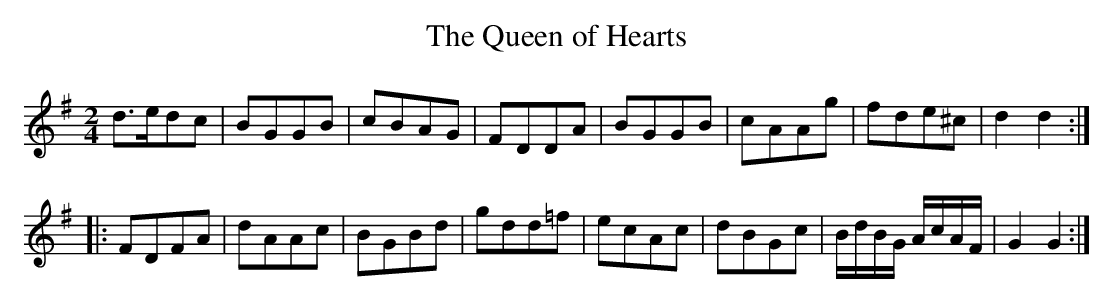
X:1
T:Queen of Hearts, The
M:2/4
L:1/8
K:G
d>edc|BGGB|cBAG|FDDA|BGGB |cAAg|fde^c|d2d2:|
|:FDFA|dAAc|BGBd|gdd=f|ecAc|dBGc|B/d/B/G/ A/c/A/F/|G2G2:|]
